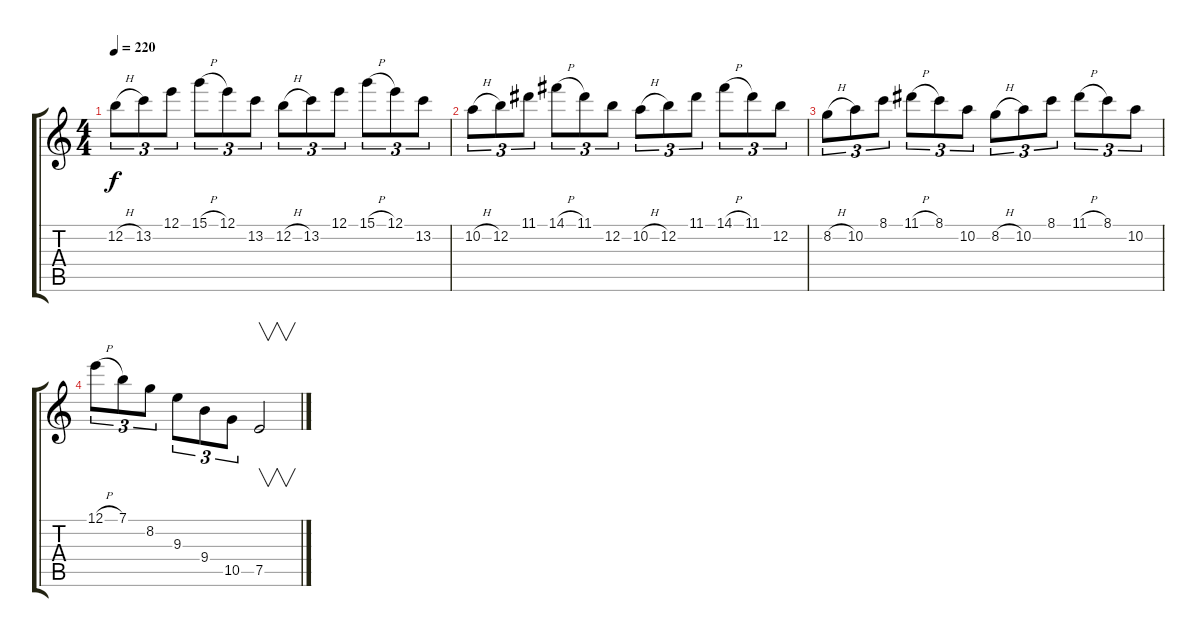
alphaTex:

\track "" {instrument distortionguitar}
\staff {score tabs}
\tuning (E4 B3 G3 D3 A2 E2) {hide}
\ts (4 4)
\tempo 220
\clef g2
\ks c
12.2{h}.8{tu (3 2) dy f instrument distortionguitar} 13.2.8{tu (3 2)} 12.1.8{tu (3 2)} 15.1{h}.8{tu (3 2)} 12.1.8{tu (3 2)} 13.2.8{tu (3 2)} 12.2{h}.8{tu (3 2)} 13.2.8{tu (3 2)} 12.1.8{tu (3 2)} 15.1{h}.8{tu (3 2)} 12.1.8{tu (3 2)} 13.2.8{tu (3 2)} |
10.2{h}.8{tu (3 2)} 12.2.8{tu (3 2)} 11.1.8{tu (3 2)} 14.1{h}.8{tu (3 2)} 11.1.8{tu (3 2)} 12.2.8{tu (3 2)} 10.2{h}.8{tu (3 2)} 12.2.8{tu (3 2)} 11.1.8{tu (3 2)} 14.1{h}.8{tu (3 2)} 11.1.8{tu (3 2)} 12.2.8{tu (3 2)} |
8.2{h}.8{tu (3 2)} 10.2.8{tu (3 2)} 8.1.8{tu (3 2)} 11.1{h}.8{tu (3 2)} 8.1.8{tu (3 2)} 10.2.8{tu (3 2)} 8.2{h}.8{tu (3 2)} 10.2.8{tu (3 2)} 8.1.8{tu (3 2)} 11.1{h}.8{tu (3 2)} 8.1.8{tu (3 2)} 10.2.8{tu (3 2)} |
12.1{h}.8{tu (3 2)} 7.1.8{tu (3 2)} 8.2.8{tu (3 2)} 9.3.8{tu (3 2)} 9.4.8{tu (3 2)} 10.5.8{tu (3 2)} 7.5.2{v}
